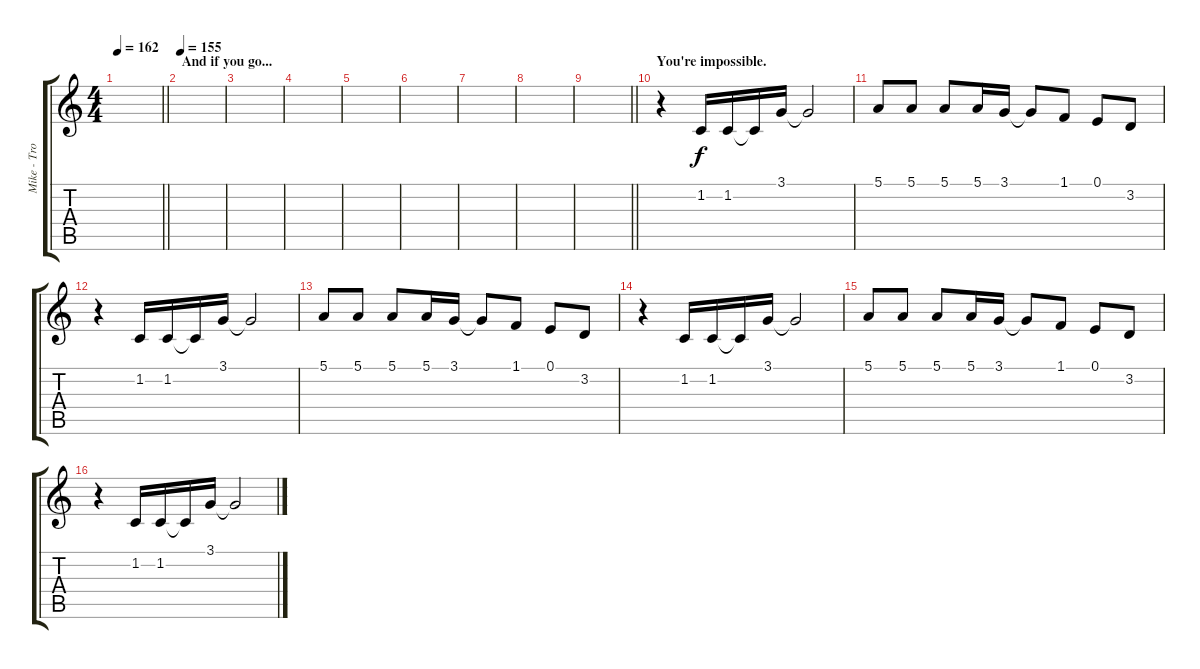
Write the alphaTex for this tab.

\track ("Mike - Trombone" "Mike - Tro") {instrument trombone}
\staff {score tabs}
\tuning (E4 B3 G3 D3 A2 E2) {hide}
\ts (4 4)
\tempo 162
\clef g2
\barLineRight lightlight
\ks c
|
\section ("" "And if you go...")
\tempo 155
|
|
|
|
|
|
|
\barLineRight lightlight
|
\section ("" "You're impossible.")
r.4 1.2.16{dy f} 1.2.16 1.2{t}.16 3.1.16 3.1{t}.2 |
5.1.8 5.1.8 5.1.8 5.1.16 3.1.16 3.1{t}.8 1.1.8 0.1.8 3.2.8 |
r.4 1.2.16 1.2.16 1.2{t}.16 3.1.16 3.1{t}.2 |
5.1.8 5.1.8 5.1.8 5.1.16 3.1.16 3.1{t}.8 1.1.8 0.1.8 3.2.8 |
r.4 1.2.16 1.2.16 1.2{t}.16 3.1.16 3.1{t}.2 |
5.1.8 5.1.8 5.1.8 5.1.16 3.1.16 3.1{t}.8 1.1.8 0.1.8 3.2.8 |
r.4 1.2.16 1.2.16 1.2{t}.16 3.1.16 3.1{t}.2
